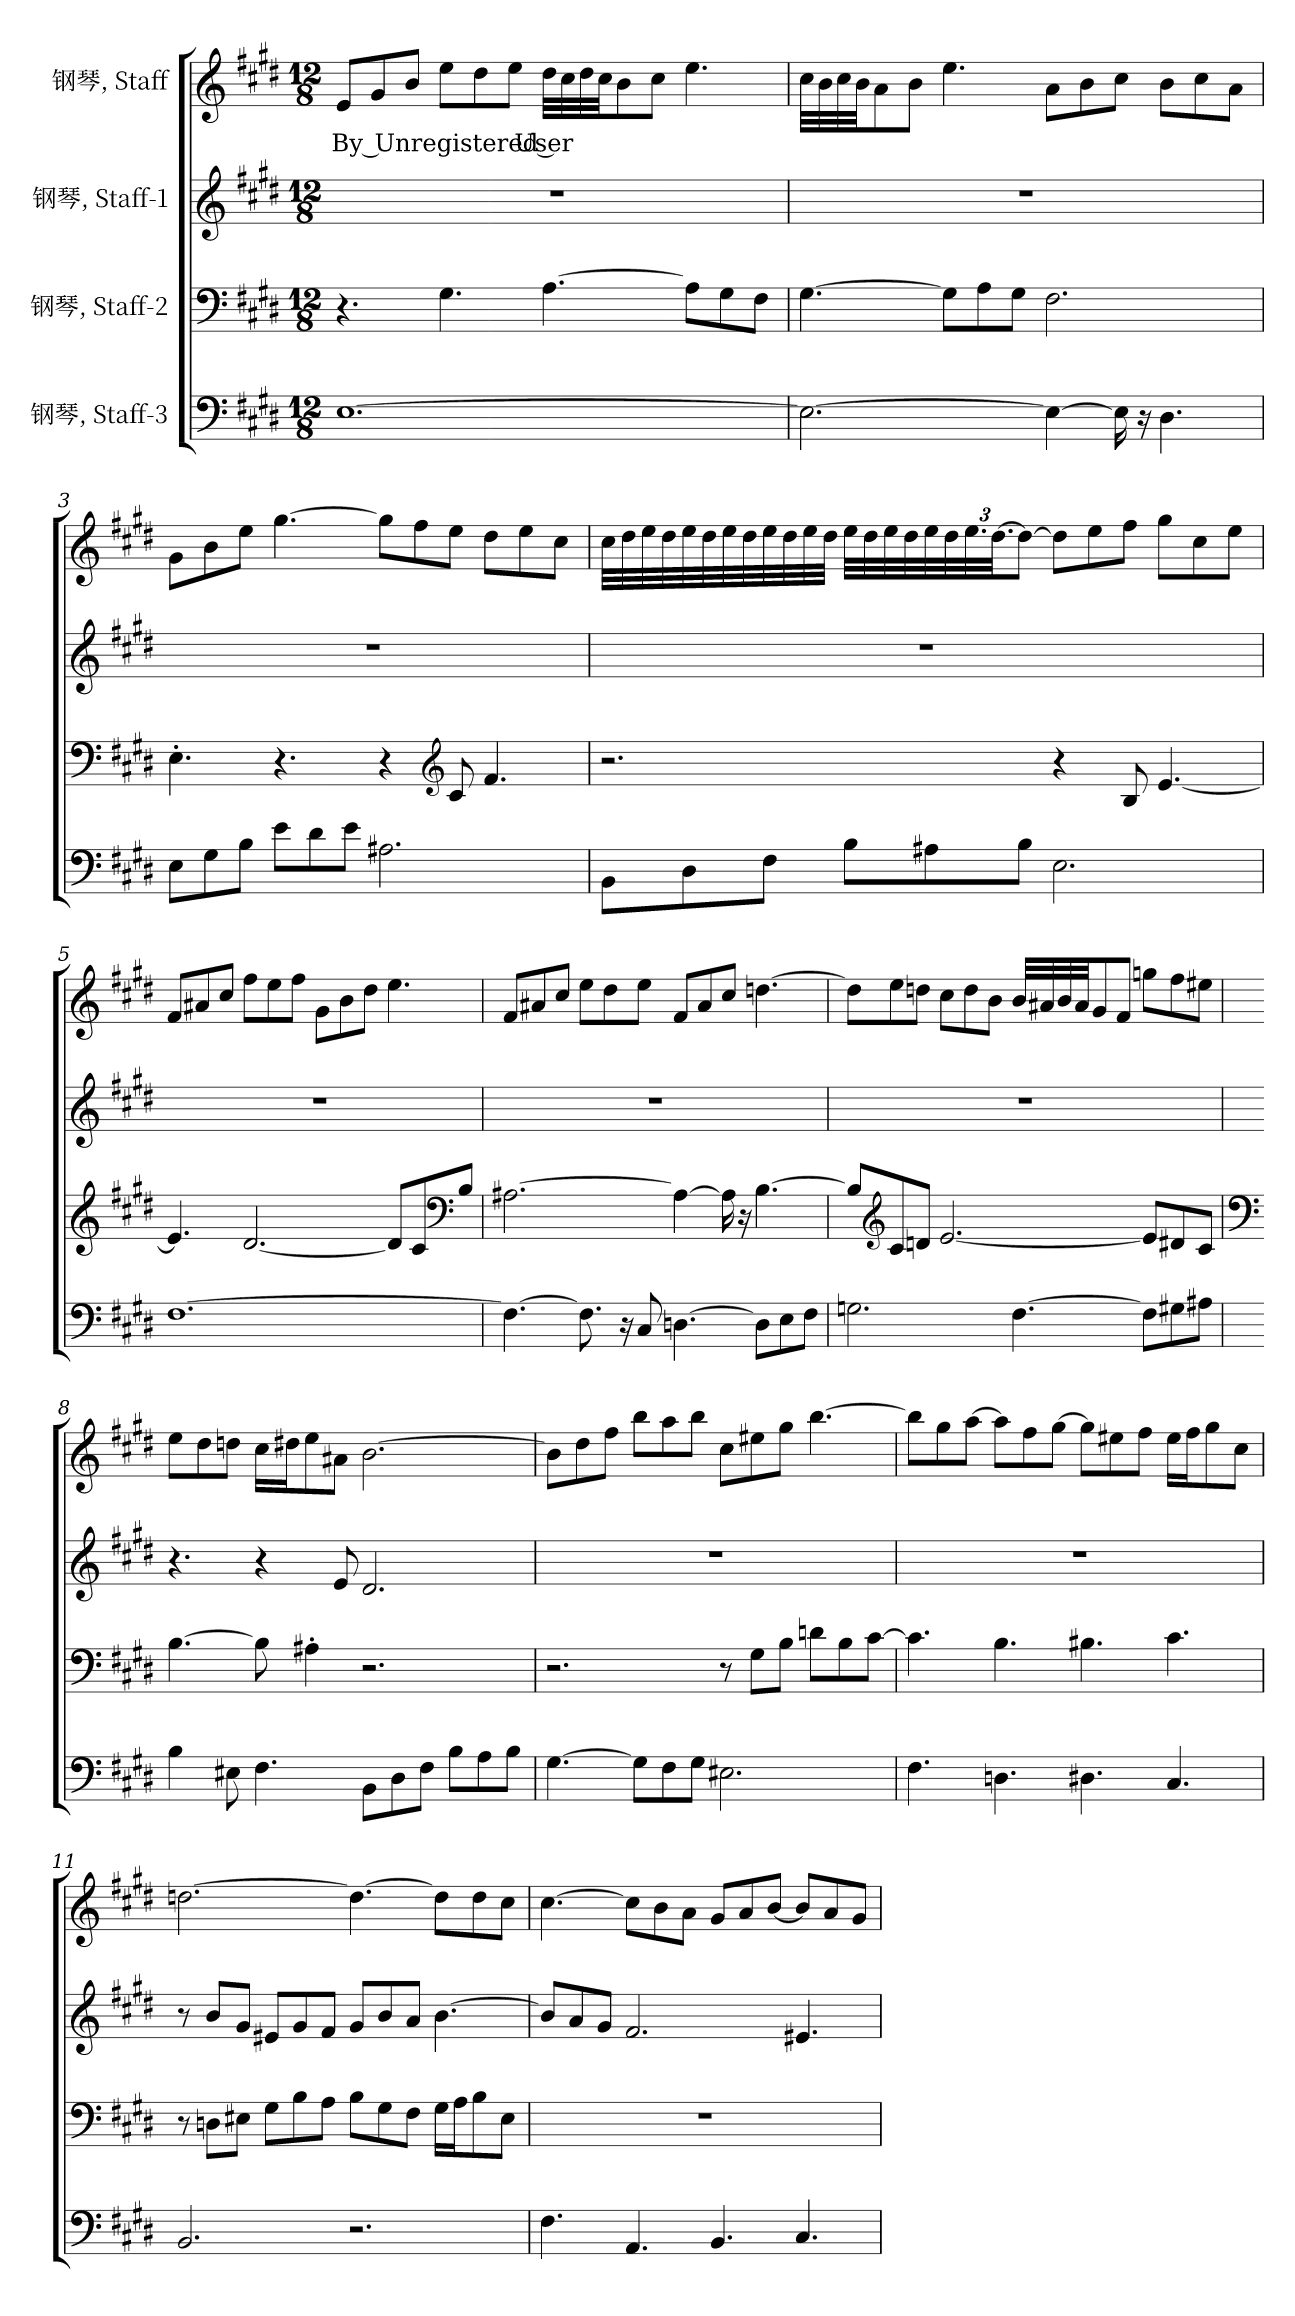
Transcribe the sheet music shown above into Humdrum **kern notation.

**kern	**kern	**kern	**kern	**text
*part4	*part3	*part2	*part1	*part1
*staff4	*staff3	*staff2	*staff1	*staff1
*I"钢琴, Staff-3	*I"钢琴, Staff-2	*I"钢琴, Staff-1	*I"钢琴, Staff	*
*clefF4	*clefF4	*clefG2	*clefG2	*
*k[f#c#g#d#]	*k[f#c#g#d#]	*k[f#c#g#d#]	*k[f#c#g#d#]	*
*M12/8	*M12/8	*M12/8	*M12/8	*
*MM84	*MM84	*MM84	*MM84	*
=1	=1	=1	=1	=1
[1.E	4.r	1.r	8e/L	By Unregistered User
.	.	.	8g#/	.
.	.	.	8b/J	.
.	4.G#\	.	8ee\L	.
.	.	.	8dd#\	.
.	.	.	8ee\J	.
.	[4.A\	.	32dd#\LLL	.
.	.	.	32cc#\	.
.	.	.	32dd#\	.
.	.	.	32cc#\JJ	.
.	.	.	8b\	.
.	.	.	8cc#\J	.
.	8A\L]	.	4.ee\	.
.	8G#\	.	.	.
.	8F#\J	.	.	.
!!LO:LB:g=z
=2	=2	=2	=2	=2
2.E\_	[4.G#\	1.r	32cc#\LLL	.
.	.	.	32b\	.
.	.	.	32cc#\	.
.	.	.	32b\JJ	.
.	.	.	8a\	.
.	.	.	8b\J	.
.	8G#\L]	.	4.ee\	.
.	8A\	.	.	.
.	8G#\J	.	.	.
4E\_	2.F#\	.	8a\L	.
.	.	.	8b\	.
16E\]	.	.	8cc#\J	.
16r	.	.	.	.
4.D#\	.	.	8b\L	.
.	.	.	8cc#\	.
.	.	.	8a\J	.
=3	=3	=3	=3	=3
8E\L	4.E'\	1.r	8g#\L	.
8G#\	.	.	8b\	.
8B\J	.	.	8ee\J	.
8e\L	4.r	.	[4.gg#\	.
8d#\	.	.	.	.
8e\J	.	.	.	.
2.A#X\	4r	.	8gg#\L]	.
.	.	.	8ff#\	.
*	*clefG2	*	*	*
.	8c#/	.	8ee\J	.
.	4.f#/	.	8dd#\L	.
.	.	.	8ee\	.
.	.	.	8cc#\J	.
!!LO:LB:g=z
=4	=4	=4	=4	=4
8BB\L	2.r	1.r	32cc#\LLL	.
.	.	.	32dd#\	.
.	.	.	32ee\	.
.	.	.	32dd#\	.
8D#\	.	.	32ee\	.
.	.	.	32dd#\	.
.	.	.	32ee\	.
.	.	.	32dd#\	.
8F#\J	.	.	32ee\	.
.	.	.	32dd#\	.
.	.	.	32ee\	.
.	.	.	32dd#\JJJ	.
8B\L	.	.	32ee\LLL	.
.	.	.	32dd#\	.
.	.	.	32ee\	.
.	.	.	32dd#\	.
8A#X\	.	.	32ee\	.
.	.	.	32dd#\	.
*	*	*	*Xbrackettup	*
.	.	.	48.ee\	.
.	.	.	[48.dd#\JJ	.
8B\J	.	.	8dd#\J_	.
2.E\	4r	.	8dd#\L]	.
.	.	.	8ee\	.
.	8B/	.	8ff#\J	.
.	[4.e/	.	8gg#\L	.
.	.	.	8cc#\	.
.	.	.	8ee\J	.
=5	=5	=5	=5	=5
[1.F#	4.e/]	1.r	8f#/L	.
.	.	.	8a#X/	.
.	.	.	8cc#/J	.
.	[2.d#/	.	8ff#\L	.
.	.	.	8ee\	.
.	.	.	8ff#\J	.
.	.	.	8g#\L	.
.	.	.	8b\	.
.	.	.	8dd#\J	.
.	8d#/L]	.	4.ee\	.
.	8c#/	.	.	.
*	*clefF4	*	*	*
.	8B/J	.	.	.
!!LO:PB:g=z
=6	=6	=6	=6	=6
4.F#\_	[2.A#X\	1.r	8f#/L	.
.	.	.	8a#X/	.
.	.	.	8cc#/J	.
8.F#\]	.	.	8ee\L	.
.	.	.	8dd#\	.
16r	.	.	.	.
8C#/	.	.	8ee\J	.
[4.Dn\	4A#\_	.	8f#/L	.
.	.	.	8a#/	.
.	16A#\]	.	8cc#/J	.
.	16r	.	.	.
8D\L]	[4.B\	.	[4.ddn\	.
8E\	.	.	.	.
8F#\J	.	.	.	.
=7	=7	=7	=7	=7
2.Gn\	8B/L]	1.r	8dd\L]	.
*	*clefG2	*	*	*
.	8c#/	.	8ee\	.
.	8dn/J	.	8ddn\J	.
.	[2.e/	.	8cc#\L	.
.	.	.	8dd\	.
.	.	.	8b\J	.
[4.F#\	.	.	32b/LLL	.
.	.	.	32a#X/	.
.	.	.	32b/	.
.	.	.	32a#/JJ	.
.	.	.	8g#/	.
.	.	.	8f#/J	.
8F#\L]	8e/L]	.	8ggn\L	.
8G#X\	8d#X/	.	8ff#\	.
8A#X\J	8c#/J	.	8ee#X\J	.
!!LO:LB:g=z
=8	=8	=8	=8	=8
*	*clefF4	*	*	*
4B\	[4.B\	4.r	8ee\L	.
.	.	.	8dd#\	.
8E#X\	.	.	8ddn\J	.
4.F#\	8B\]	4r	16cc#\LL	.
.	.	.	16dd#X\J	.
.	4A#X'\	.	8ee\	.
.	.	8e/	8a#X\J	.
8BB\L	2.r	2.d#/	[2.b\	.
8D#\	.	.	.	.
8F#\J	.	.	.	.
8B\L	.	.	.	.
8A\	.	.	.	.
8B\J	.	.	.	.
=9	=9	=9	=9	=9
[4.G#\	2.r	1.r	8b\L]	.
.	.	.	8dd#\	.
.	.	.	8ff#\J	.
8G#\L]	.	.	8bb\L	.
8F#\	.	.	8aa\	.
8G#\J	.	.	8bb\J	.
2.E#X\	8r	.	8cc#\L	.
.	8G#\L	.	8ee#X\	.
.	8B\J	.	8gg#\J	.
.	8dn\L	.	[4.bb\	.
.	8B\	.	.	.
.	[8c#\J	.	.	.
!!LO:LB:g=z
=10	=10	=10	=10	=10
4.F#\	4.c#\]	1.r	8bb\L]	.
.	.	.	8gg#\	.
.	.	.	[8aa\J	.
4.Dn\	4.B\	.	8aa\L]	.
.	.	.	8ff#\	.
.	.	.	[8gg#\J	.
4.D#X\	4.B#X\	.	8gg#\L]	.
.	.	.	8ee#X\	.
.	.	.	8ff#\J	.
4.C#/	4.c#\	.	16ee#\LL	.
.	.	.	16ff#\J	.
.	.	.	8gg#\	.
.	.	.	8cc#\J	.
=11	=11	=11	=11	=11
2.BB/	8r	8r	[2.ddn\	.
.	8Dn\L	8b/L	.	.
.	8E#X\J	8g#/J	.	.
.	8G#\L	8e#X/L	.	.
.	8B\	8g#/	.	.
.	8A\J	8f#/J	.	.
2.r	8B\L	8g#/L	4.dd\_	.
.	8G#\	8b/	.	.
.	8F#\J	8a/J	.	.
.	16G#\LL	[4.b\	8dd\L]	.
.	16A\J	.	.	.
.	8B\	.	8dd\	.
.	8E#\J	.	8cc#\J	.
=12	=12	=12	=12	=12
4.F#\	1.r	8b/L]	[4.cc#\	.
.	.	8a/	.	.
.	.	8g#/J	.	.
4.AA/	.	2.f#/	8cc#\L]	.
.	.	.	8b\	.
.	.	.	8a\J	.
4.BB/	.	.	8g#/L	.
.	.	.	8a/	.
.	.	.	[8b/J	.
4.C#/	.	4.e#X/	8b/L]	.
.	.	.	8a/	.
.	.	.	8g#/J	.
=	=	=	=	=
*-	*-	*-	*-	*-
